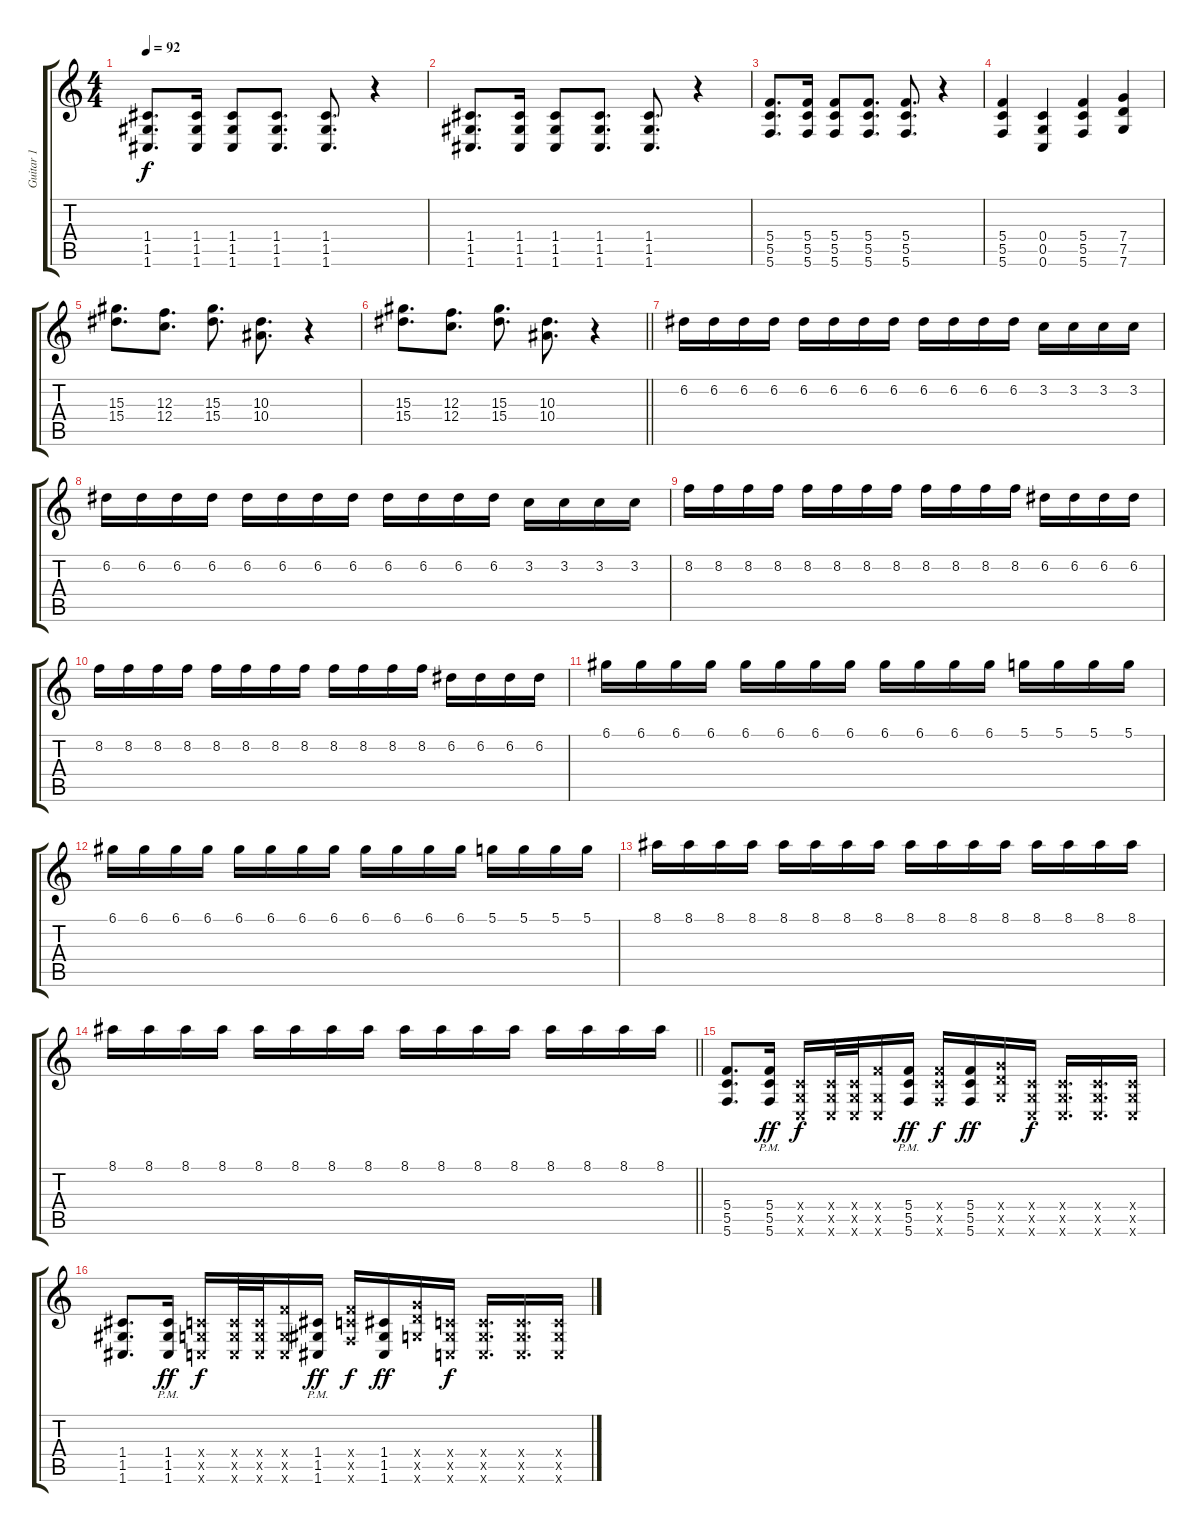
\track ("Guitar 1" "Guitar 1") {instrument distortionguitar}
\staff {score tabs}
\tuning (D4 A3 F3 C3 G2 C2) {hide}
\ts (4 4)
\tempo 92
\clef g2
\ks c
(1.4 1.5 1.6).8{d dy f volume 12 instrument overdrivenguitar} (1.4 1.5 1.6).16 (1.4 1.5 1.6).8 (1.4 1.5 1.6).8{d} (1.4 1.5 1.6).8{d} r.4 |
(1.4 1.5 1.6).8{d} (1.4 1.5 1.6).16 (1.4 1.5 1.6).8 (1.4 1.5 1.6).8{d} (1.4 1.5 1.6).8{d} r.4 |
(5.4 5.5 5.6).8{d} (5.4 5.5 5.6).16 (5.4 5.5 5.6).8 (5.4 5.5 5.6).8{d} (5.4 5.5 5.6).8{d} r.4 |
(5.4 5.5 5.6).4 (0.4 0.5 0.6).4 (5.4 5.5 5.6).4 (7.4 7.5 7.6).4 |
(15.3 15.4).8{d volume 11 instrument distortionguitar} (12.3 12.4).8{d} (15.3 15.4).8{d} (10.3 10.4).8{d} r.4 |
\barLineRight lightlight
(15.3 15.4).8{d} (12.3 12.4).8{d} (15.3 15.4).8{d} (10.3 10.4).8{d} r.4 |
6.2.16{volume 3 instrument distortionguitar} 6.2.16 6.2.16 6.2.16 6.2.16 6.2.16 6.2.16 6.2.16 6.2.16 6.2.16 6.2.16 6.2.16 3.2.16 3.2.16 3.2.16 3.2.16 |
6.2.16 6.2.16 6.2.16 6.2.16 6.2.16 6.2.16 6.2.16 6.2.16 6.2.16 6.2.16 6.2.16 6.2.16 3.2.16 3.2.16 3.2.16 3.2.16 |
8.2.16 8.2.16 8.2.16 8.2.16 8.2.16 8.2.16 8.2.16 8.2.16 8.2.16 8.2.16 8.2.16 8.2.16 6.2.16 6.2.16 6.2.16 6.2.16 |
8.2.16 8.2.16 8.2.16 8.2.16 8.2.16 8.2.16 8.2.16 8.2.16 8.2.16 8.2.16 8.2.16 8.2.16 6.2.16 6.2.16 6.2.16 6.2.16 |
6.1.16 6.1.16 6.1.16 6.1.16 6.1.16 6.1.16 6.1.16 6.1.16 6.1.16 6.1.16 6.1.16 6.1.16 5.1.16 5.1.16 5.1.16 5.1.16 |
6.1.16 6.1.16 6.1.16 6.1.16 6.1.16 6.1.16 6.1.16 6.1.16 6.1.16 6.1.16 6.1.16 6.1.16 5.1.16 5.1.16 5.1.16 5.1.16 |
8.1.16 8.1.16 8.1.16 8.1.16 8.1.16 8.1.16 8.1.16 8.1.16 8.1.16 8.1.16 8.1.16 8.1.16 8.1.16 8.1.16 8.1.16 8.1.16 |
\barLineRight lightlight
8.1.16 8.1.16 8.1.16 8.1.16 8.1.16 8.1.16 8.1.16 8.1.16 8.1.16 8.1.16 8.1.16 8.1.16 8.1.16 8.1.16 8.1.16 8.1.16 |
(5.4 5.5 5.6).8{d instrument overdrivenguitar} (5.4{pm} 5.5{pm} 5.6{pm}).16{dy ff} (0.4{x} 0.5{x} 0.6{x}).16{dy f} (0.4{x} 0.5{x} 0.6{x}).32 (0.4{x} 0.5{x} 0.6{x}).32 (5.4{x} 0.5{x} 0.6{x}).16 (5.4{pm} 5.5{pm} 5.6{pm}).16{dy ff} (5.4{x} 5.5{x} 5.6{x}).16{dy f} (5.4 5.5 5.6).16{dy ff} (7.4{x} 7.5{x} 7.6{x}).16 (0.4{x} 0.5{x} 0.6{x}).16{dy f} (0.4{x} 0.5{x} 0.6{x}).16{d} (0.4{x} 0.5{x} 0.6{x}).16{d} (0.4{x} 0.5{x} 0.6{x}).16 |
(1.4 1.5 1.6).8{d} (1.4{pm} 1.5{pm} 1.6{pm}).16{dy ff} (0.4{x} 0.5{x} 0.6{x}).16{dy f} (0.4{x} 0.5{x} 0.6{x}).32 (0.4{x} 0.5{x} 0.6{x}).32 (5.4{x} 0.5{x} 0.6{x}).16 (1.4{pm} 1.5{pm} 1.6{pm}).16{dy ff} (5.4{x} 5.5{x} 5.6{x}).16{dy f} (1.4 1.5 1.6).16{dy ff} (7.4{x} 7.5{x} 7.6{x}).16 (0.4{x} 0.5{x} 0.6{x}).16{dy f} (0.4{x} 0.5{x} 0.6{x}).16{d} (0.4{x} 0.5{x} 0.6{x}).16{d} (0.4{x} 0.5{x} 0.6{x}).16
